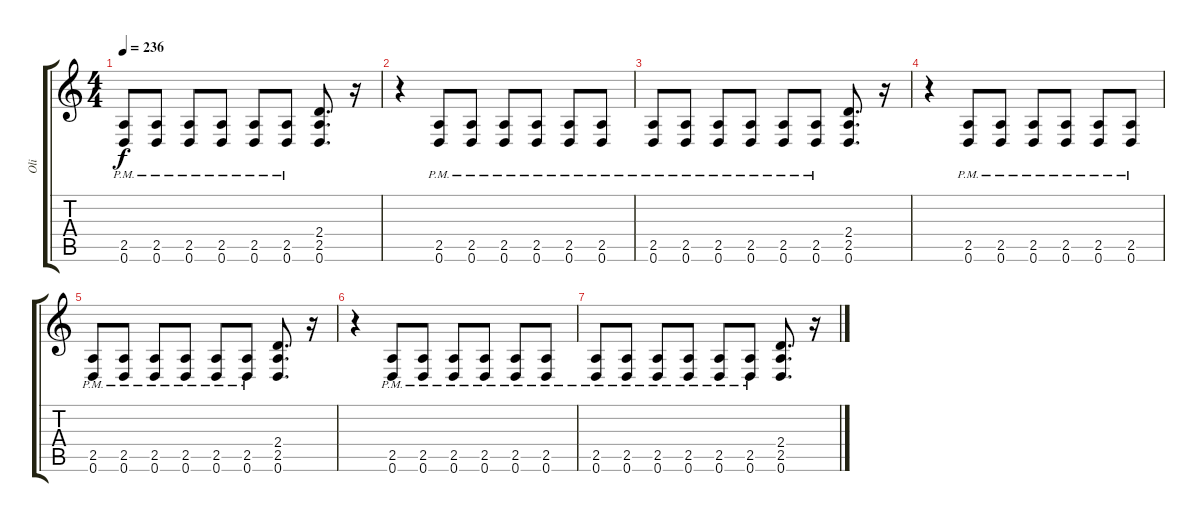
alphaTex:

\track ("Oli" "Oli") {instrument distortionguitar}
\staff {score tabs}
\tuning (D4 A3 F3 C3 G2 D2) {hide}
\ts (4 4)
\tempo 236
\clef g2
\ks c
(2.5{pm} 0.6{pm}).8{dy f} (2.5{pm} 0.6{pm}).8 (2.5{pm} 0.6{pm}).8 (2.5{pm} 0.6{pm}).8 (2.5{pm} 0.6{pm}).8 (2.5{pm} 0.6{pm}).8 (2.4 2.5 0.6).8{d} r.16 |
r.4 (2.5{pm} 0.6{pm}).8 (2.5{pm} 0.6{pm}).8 (2.5{pm} 0.6{pm}).8 (2.5{pm} 0.6{pm}).8 (2.5{pm} 0.6{pm}).8 (2.5{pm} 0.6{pm}).8 |
(2.5{pm} 0.6{pm}).8 (2.5{pm} 0.6{pm}).8 (2.5{pm} 0.6{pm}).8 (2.5{pm} 0.6{pm}).8 (2.5{pm} 0.6{pm}).8 (2.5{pm} 0.6{pm}).8 (2.4 2.5 0.6).8{d} r.16 |
r.4 (2.5{pm} 0.6{pm}).8 (2.5{pm} 0.6{pm}).8 (2.5{pm} 0.6{pm}).8 (2.5{pm} 0.6{pm}).8 (2.5{pm} 0.6{pm}).8 (2.5{pm} 0.6{pm}).8 |
(2.5{pm} 0.6{pm}).8 (2.5{pm} 0.6{pm}).8 (2.5{pm} 0.6{pm}).8 (2.5{pm} 0.6{pm}).8 (2.5{pm} 0.6{pm}).8 (2.5{pm} 0.6{pm}).8 (2.4 2.5 0.6).8{d} r.16 |
r.4 (2.5{pm} 0.6{pm}).8 (2.5{pm} 0.6{pm}).8 (2.5{pm} 0.6{pm}).8 (2.5{pm} 0.6{pm}).8 (2.5{pm} 0.6{pm}).8 (2.5{pm} 0.6{pm}).8 |
(2.5{pm} 0.6{pm}).8 (2.5{pm} 0.6{pm}).8 (2.5{pm} 0.6{pm}).8 (2.5{pm} 0.6{pm}).8 (2.5{pm} 0.6{pm}).8 (2.5{pm} 0.6{pm}).8 (2.4 2.5 0.6).8{d} r.16
